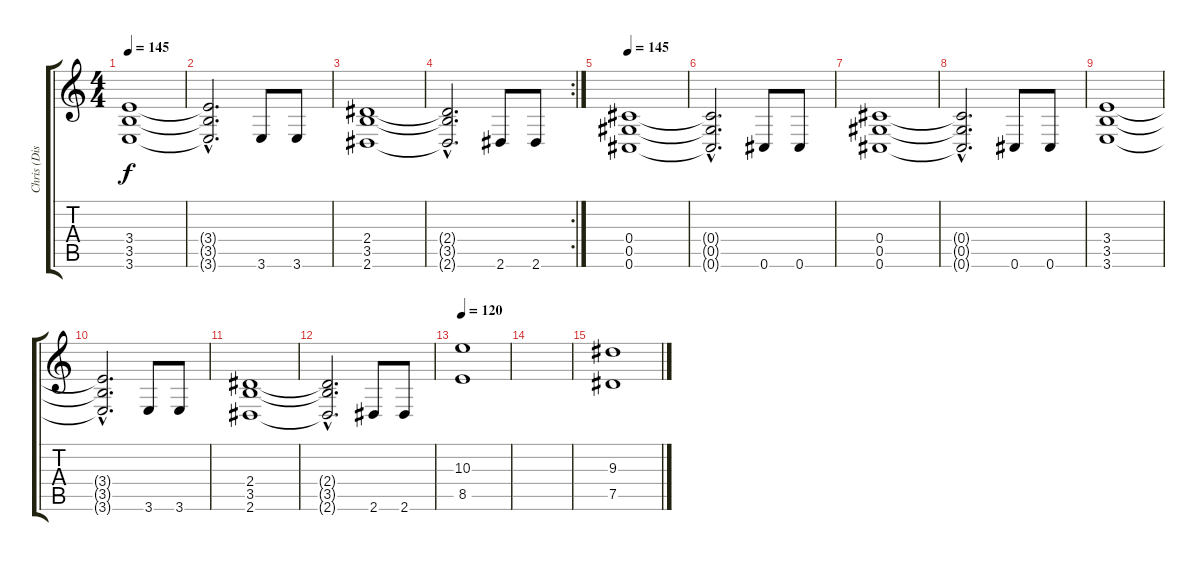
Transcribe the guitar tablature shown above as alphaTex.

\track ("Chris (Dist)" "Chris (Dis") {instrument distortionguitar}
\staff {score tabs}
\tuning (Eb4 Bb3 Gb3 Db3 Ab2 Db2) {hide}
\ts (4 4)
\tempo 145
\clef g2
\ks c
(3.4 3.5 3.6).1{dy f} |
(3.4{hac t} 3.5{hac t} 3.6{hac t}).2{d} 3.6.8 3.6.8 |
(2.4 3.5 2.6).1 |
\rc 2
(2.4{hac t} 3.5{hac t} 2.6{hac t}).2{d} 2.6.8 2.6.8 |
\tempo 145
(0.4 0.5 0.6).1 |
(0.4{hac t} 0.5{hac t} 0.6{hac t}).2{d} 0.6.8 0.6.8 |
(0.4 0.5 0.6).1 |
(0.4{hac t} 0.5{hac t} 0.6{hac t}).2{d} 0.6.8 0.6.8 |
(3.4 3.5 3.6).1 |
(3.4{hac t} 3.5{hac t} 3.6{hac t}).2{d} 3.6.8 3.6.8 |
(2.4 3.5 2.6).1 |
(2.4{hac t} 3.5{hac t} 2.6{hac t}).2{d} 2.6.8 2.6.8 |
\tempo 120
(10.3 8.5).1 |
|
(9.3 7.5).1
